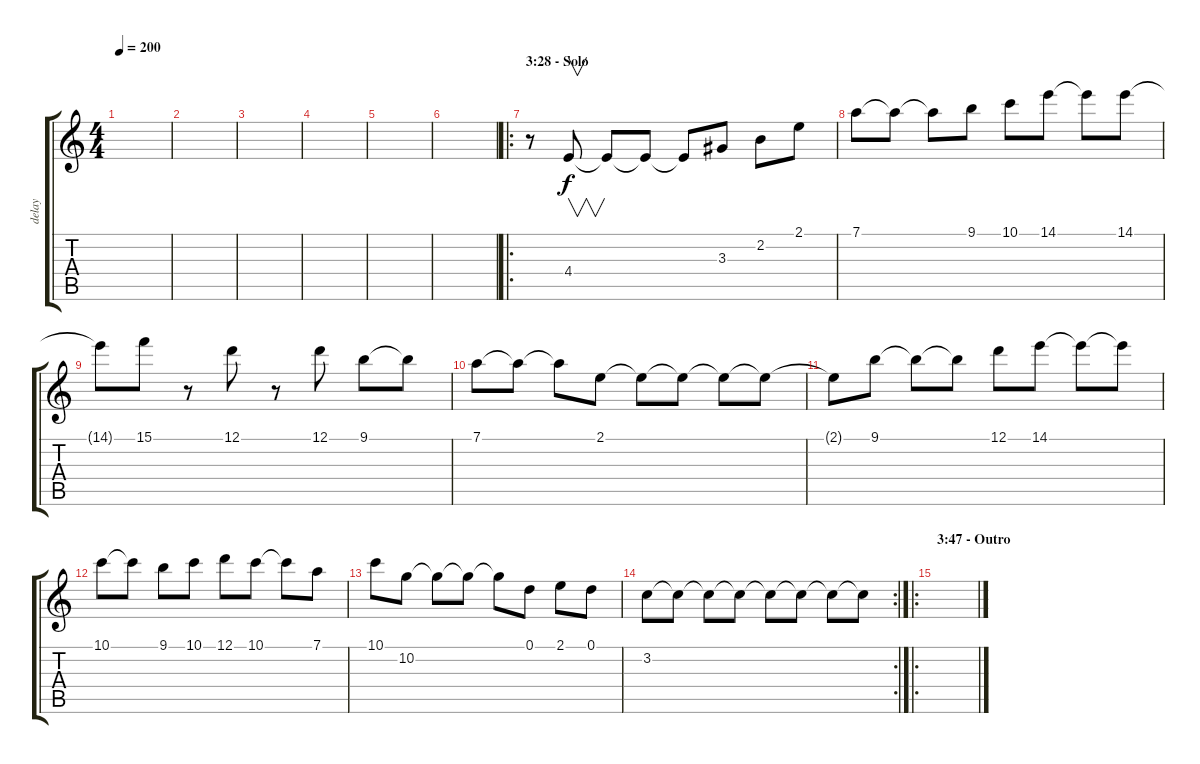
\track ("delay" "delay") {instrument overdrivenguitar}
\staff {score tabs}
\tuning (D4 A3 F3 C3 G2 C2) {hide}
\ts (4 4)
\tempo 200
\clef g2
\ks c
|
|
|
|
|
|
\ro
\section ("" "3:28 - Solo")
r.8 4.4.8{v} 4.4{t}.8 4.4{t}.8 4.4{t}.8 3.3.8 2.2.8 2.1.8 |
7.1.8 7.1{t}.8 7.1{t}.8 9.1.8 10.1.8 14.1.8 14.1{t}.8 14.1.8 |
14.1{t}.8 15.1.8 r.8 12.1.8 r.8 12.1.8 9.1.8 9.1{t}.8 |
7.1.8 7.1{t}.8 7.1{t}.8 2.1.8 2.1{t}.8 2.1{t}.8 2.1{t}.8 2.1{t}.8 |
2.1{t}.8 9.1.8 9.1{t}.8 9.1{t}.8 12.1.8 14.1.8 14.1{t}.8 14.1{t}.8 |
10.1.8 10.1{t}.8 9.1.8 10.1.8 12.1.8 10.1.8 10.1{t}.8 7.1.8 |
10.1.8 10.2.8 10.2{t}.8 10.2{t}.8 10.2{t}.8 0.1.8 2.1.8 0.1.8 |
\rc 2
3.2.8 3.2{t}.8 3.2{t}.8 3.2{t}.8 3.2{t}.8 3.2{t}.8 3.2{t}.8 3.2{t}.8 |
\ro
\section ("" "3:47 - Outro")
